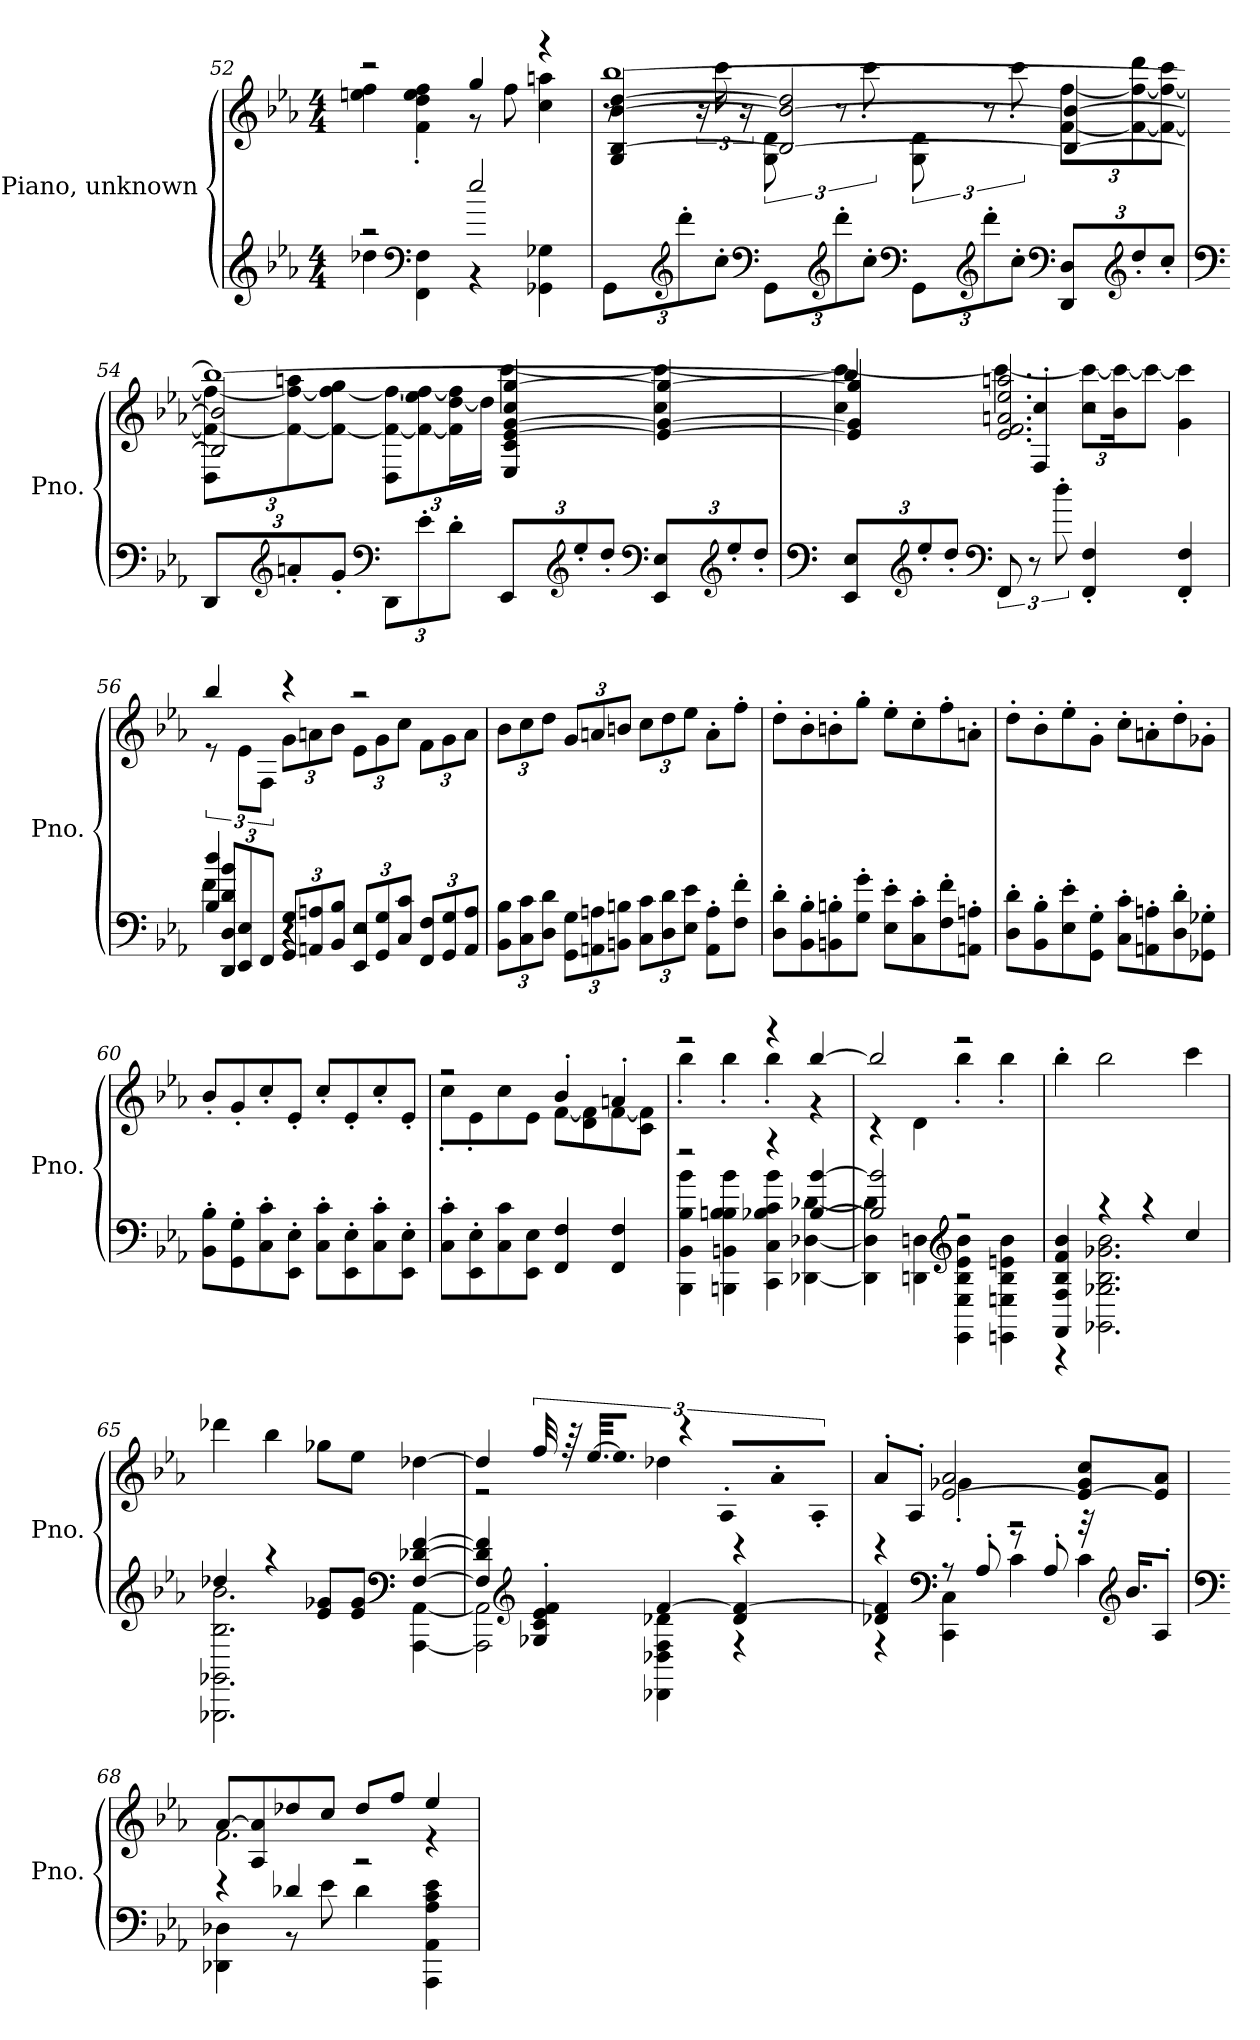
**kern	**kern
*part1	*part1
*staff2	*staff1
*I"Piano, unknown	*
*I'Pno.	*
*clefG2	*clefG2
*k[b-e-a-]	*k[b-e-a-]
*M4/4	*M4/4
=52	=52
*^	*^
2r	4dd-X\	2r	4een\ 4ff\
*clefF4	*	*	*
.	4FF\ 4F\	.	4f\' 4dd\' 4ee\' 4ff\'
2ee-/	4r	4gg/	8r
.	.	.	8ff\
.	4GG-X\ 4G-X\	4r	4cc\ 4aan\
*v	*v	*	*
*	*v	*v
!!LO:PB:g=z
=53	=53
*Xbrackettup	*
*	*^
*	*	*^
12GG\L	[1bb-	8r	4G/ [4B-/ [4b-/ [4dd/
*clefG2	*	*	*
12ddd'\	.	.	.
.	.	24r	.
12cc'\J	.	24ccc\	.
.	.	24r	.
*clefF4	*	*	*
12GG\L	.	12G\ 12d\	2B-/_ 2b-/_ 2dd/]
*clefG2	*	*	*
12ddd'\	.	12r	.
12cc'\J	.	12ccc'\	.
*clefF4	*	*	*
12GG\L	.	12G\ 12d\	.
*clefG2	*	*	*
12ddd'\	.	12r	.
12cc'\J	.	12ccc'\	.
*clefF4	*	*	*
*	*	*Xbrackettup	*
12DD/ 12D/L	.	[12f\ [12ff\L	4B-/_ 4b-/_
*clefG2	*	*	*
12dd'/	.	12f\_ 12ff\_ 12ddd\	.
12cc'/J	.	12f\_ 12ff\_ 12ccc\J	.
!!LO:LB:g=z	!!	!!
=54	=54	=54	=54
*clefF4	*	*	*
12DD/L	1bb-_	12D\ 12f\_ 12ff\_L	2B-/] 2b-/]
*clefG2	*	*	*
12an'/	.	12f\_ 12ff\_ 12aan\	.
12g'/J	.	12f\_ 12ff\_ 12gg\J	.
*clefF4	*	*	*
12DD\L	.	12D\ 12f\_ 12ff\_L	.
12e-'\	.	12f\_ 12ee-\ 12ff\_	.
12d'\J	.	24f\] [24dd\ 24ff\]L	.
.	.	24dd\JJ]	.
12EE-/L	.	[4ccc\	4E-/ 4c/ [4e-/ [4g/ 4cc/ [4gg/
*clefG2	*	*	*
12ee-'/	.	.	.
12dd'/J	.	.	.
*clefF4	*	*	*
12EE-/ 12E-/L	.	4cc\ 4ccc\_	4e-/_ 4g/_ 4gg/_
*clefG2	*	*	*
12ee-'/	.	.	.
12dd'/J	.	.	.
=55	=55	=55	=55
*clefF4	*	*	*
12EE-/ 12E-/L	4bb-/]	4cc\ 4ccc\_	4e-/] 4g/] 4gg/]
*clefG2	*	*	*
12ee-'/	.	.	.
12dd'/J	.	.	.
*clefF4	*	*	*
*brackettup	*	*	*
12FF/	2.e-/ 2.f/ 2.an/ 2.ee-/ 2.aan/	4ccc\_	4F/' 4cc/'
12r	.	.	.
12dd'\	.	.	.
4FF/' 4F/'	.	12cc\ 12ccc\_L	2r
.	.	24b-\ 24ccc\_K	.
.	.	8ccc\J_	.
4FF/' 4F/'	.	4g\ 4ccc\]	.
*	*	*v	*v
!!LO:LB:g=z
=56	=56	=56
*^	*	*
*	*^	*	*
*	*	*Xbrackettup	*	*brackettup
4B-/ 4dd/	4f\	12DD/ 12D/ 12d/ 12b-/L	4bb-/	12r
.	.	12EE-/ 12E-/	.	12e-\L
.	.	12FF/J	.	12F\J
*	*	*	*	*Xbrackettup
4r	4r	12GG/ 12G/L	4r	12g\L
.	.	12AAn/ 12An/	.	12an\
.	.	12BB-/ 12B-/J	.	12b-\J
2r	2r	12EE-/ 12E-/L	2r	12e-\L
.	.	12GG/ 12G/	.	12g\
.	.	12C/ 12c/J	.	12cc\J
.	.	12FF/ 12F/L	.	12f\L
.	.	12GG/ 12G/	.	12g\
.	.	12AA/ 12A/J	.	12a\J
*v	*v	*v	*	*
*	*v	*v
=57	=57
12BB-\ 12B-\L	12b-\L
12C\ 12c\	12cc\
12D\ 12d\J	12dd\J
12GG\ 12G\L	12g/L
12AAn\ 12An\	12an/
12BBn\ 12Bn\J	12bn/J
12C\ 12c\L	12cc\L
12D\ 12d\	12dd\
12E-\ 12e-\J	12ee-\J
8AA\' 8A\'L	8a'\L
8F\' 8f\'J	8ff'\J
=58	=58
8D\' 8d\'L	8dd'\L
8BB-\' 8B-\'	8b-'\
8BBn\' 8Bn\'	8bn'\
8G\' 8g\'J	8gg'\J
8E-\' 8e-\'L	8ee-'\L
8C\' 8c\'	8cc'\
8F\' 8f\'	8ff'\
8AAn\' 8An\'J	8an'\J
!!LO:LB:g=z
=59	=59
8D\' 8d\'L	8dd'\L
8BB-\' 8B-\'	8b-'\
8E-\' 8e-\'	8ee-'\
8GG\' 8G\'J	8g'\J
8C\' 8c\'L	8cc'\L
8AAn\' 8An\'	8an'\
8D\' 8d\'	8dd'\
8GG-X\' 8G-X\'J	8g-X'\J
=60	=60
8BB-\' 8B-\'L	8b-'/L
8GG\' 8G\'	8g'/
8C\' 8c\'	8cc'/
8EE-\' 8E-\'J	8e-'/J
8C\' 8c\'L	8cc'/L
8EE-\' 8E-\'	8e-'/
8C\' 8c\'	8cc'/
8EE-\' 8E-\'J	8e-'/J
=61	=61
*	*^
8C\' 8c\'L	2r	8cc'\L
8EE-\' 8E-\'	.	8e-'\
8C\ 8c\	.	8cc\
8EE-\ 8E-\J	.	8e-\J
4FF/ 4F/	4b-'/	[8f\L
.	.	8d\ 8f\]
4FF/ 4F/	4an'/	[8f\
.	.	8c\ 8f\]J
=62	=62	=62
*^	*	*
2r	4BBB-\ 4BB-\ 4B-\ 4b-\	2r	4bb-'\
.	4BBBn\ 4BBn\ 4B-\ 4Bn\ 4b-\	.	4bb-'\
4r	4CC\ 4C\ 4B-X\ 4c\ 4b-\	4r	4bb-'\
[4B-/ [4b-/	[4DD-X\ [4D-X\ [4d-X\	[4bb-/	4r
!!LO:LB:g=z	!!
=63	=63	=63	=63
2B-/] 2b-/]	4DD-\] 4D-\] 4d-\]	2bb-/]	4r
.	4DDn\ 4Dn\	.	4d\
*clefG2	*	*	*
2r	4EE-\ 4E-\ 4B-\ 4e-\ 4b-\	2r	4bb-'\
.	4EEn\ 4En\ 4B-\ 4en\ 4b-\	.	4bb-'\
*	*	*v	*v
=64	=64	=64
4FF/ 4F/ 4B-/ 4f/ 4b-/	4r	4bb-'\
4r	2.GG-X\ 2.G-X\ 2.B-\ 2.g-X\ 2.b-\	2bb-\
4r	.	.
4cc/	.	4ccc\
=65	=65	=65
4dd-X/	2.GGG-X\ 2.GG-X\ 2.B-\ 2.b-\	4ddd-X\
4r	.	4bb-\
8e-/ 8g-X/L	.	8gg-X\L
8e-/ 8g-/J	.	8ee-\J
*clefF4	*	*
[4F/ [4d-X/ [4f/	[4AAA-\ [4AA-\	[4dd-X\
=66	=66	=66
*	*	*^
4F/] 4d-/] 4f/]	2AAA-\] 2AA-\]	4dd-/]	2r
*clefG2	*	*	*
*	*	*brackettup	*
4G-X/' 4c/' 4e-/' 4f/'	.	48ff/	.
.	.	96r	.
.	.	[48.ee-/KKL	.
.	.	8.ee-/J]	.
[4f/	4DD-X\ 4D-X\ 4F\ 4d-X\	8r	4dd-X\
.	.	8A-'/L	.
4d-/ 4f/_	4r	8a-'/	4r
.	.	8A-'/J	.
!!LO:LB:g=z	!!
=67	=67	=67	=67
4d-X/ 4f/]	4r	8a-'/L	4r
.	.	8A-'/J	.
*clefF4	*	*	*
8r	4CC\ 4C\	[2e-/ 2a-/	4g-X'\
8A-'/	.	.	.
8r	4c\	.	2r
8A-'/	.	.	.
32r	4c\	8e-/_ 8g-/ 8cc/L	.
*clefG2	*	*	*
16.b-/KL	.	.	.
8A-'/J	.	8e-/] 8a-/J	.
=68	=68	=68	=68
*clefF4	*	*	*
4r	4DD-X\ 4D-X\	[8a-/L	2.f\
.	.	8A-/ 8a-/]	.
4d-X/	8r	8dd-X/	.
.	8e-\	8cc/J	.
2r	4d-\	8dd-/L	.
.	.	8ff/J	.
.	4AAA-\ 4AA-\ 4A-\ 4c\ 4e-\	4ee-/	4r
*v	*v	*	*
*	*v	*v
=	=
*-	*-
